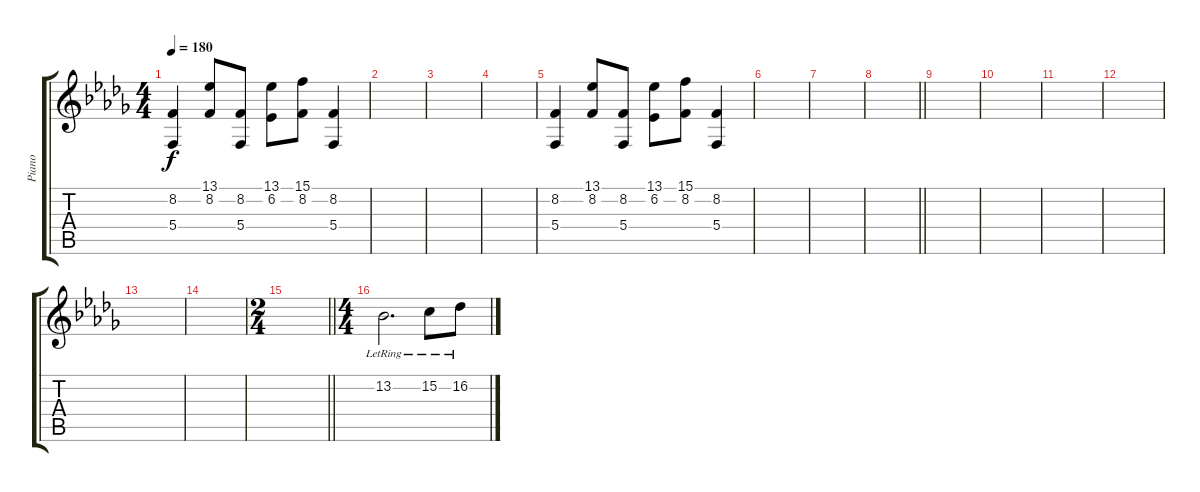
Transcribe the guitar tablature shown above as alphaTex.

\track ("Piano" "Piano") {instrument acousticgrandpiano}
\staff {score tabs}
\tuning (D4 A3 F3 C3 G2 D2) {hide}
\ts (4 4)
\tempo 180
\clef g2
\ks bbminor
(8.2 5.4).4{dy f} (13.1 8.2).8 (8.2 5.4).8 (13.1 6.2).8 (15.1 8.2).8 (8.2 5.4).4 |
|
|
|
(8.2 5.4).4 (13.1 8.2).8 (8.2 5.4).8 (13.1 6.2).8 (15.1 8.2).8 (8.2 5.4).4 |
|
|
\barLineRight lightlight
|
|
|
|
|
|
|
\ts (2 4)
\barLineRight lightlight
|
\ts (4 4)
13.2{lr}.2{d} 15.2{lr}.8 16.2{lr}.8
